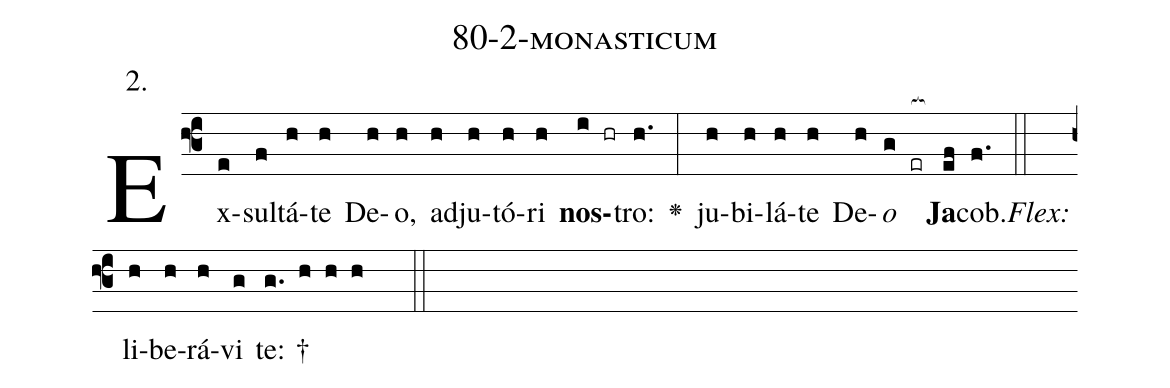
name: 80-2-monasticum;
annotation: 2.;
%%
(f3)Ex(e)sul(f)tá(h)te(h) De(h)o,(h) ad(h)ju(h)tó(h)ri(h) <b>nos</b>(i hr)tro:(h.) <v>\greheightstar</v>(:) ju(h)bi(h)lá(h)te(h) De(h)<i>o</i>(g er[ocb:1{]) <b>Ja</b>(ef[ocb:0}])cob.(f.) (::)
<i>Flex:</i>()  li(h)be(h)rá(h)vi(g) te: †(g. h h h  ::)

%E(h) u(h) o(h) u(g) a(ef) e.(f.) (::)
